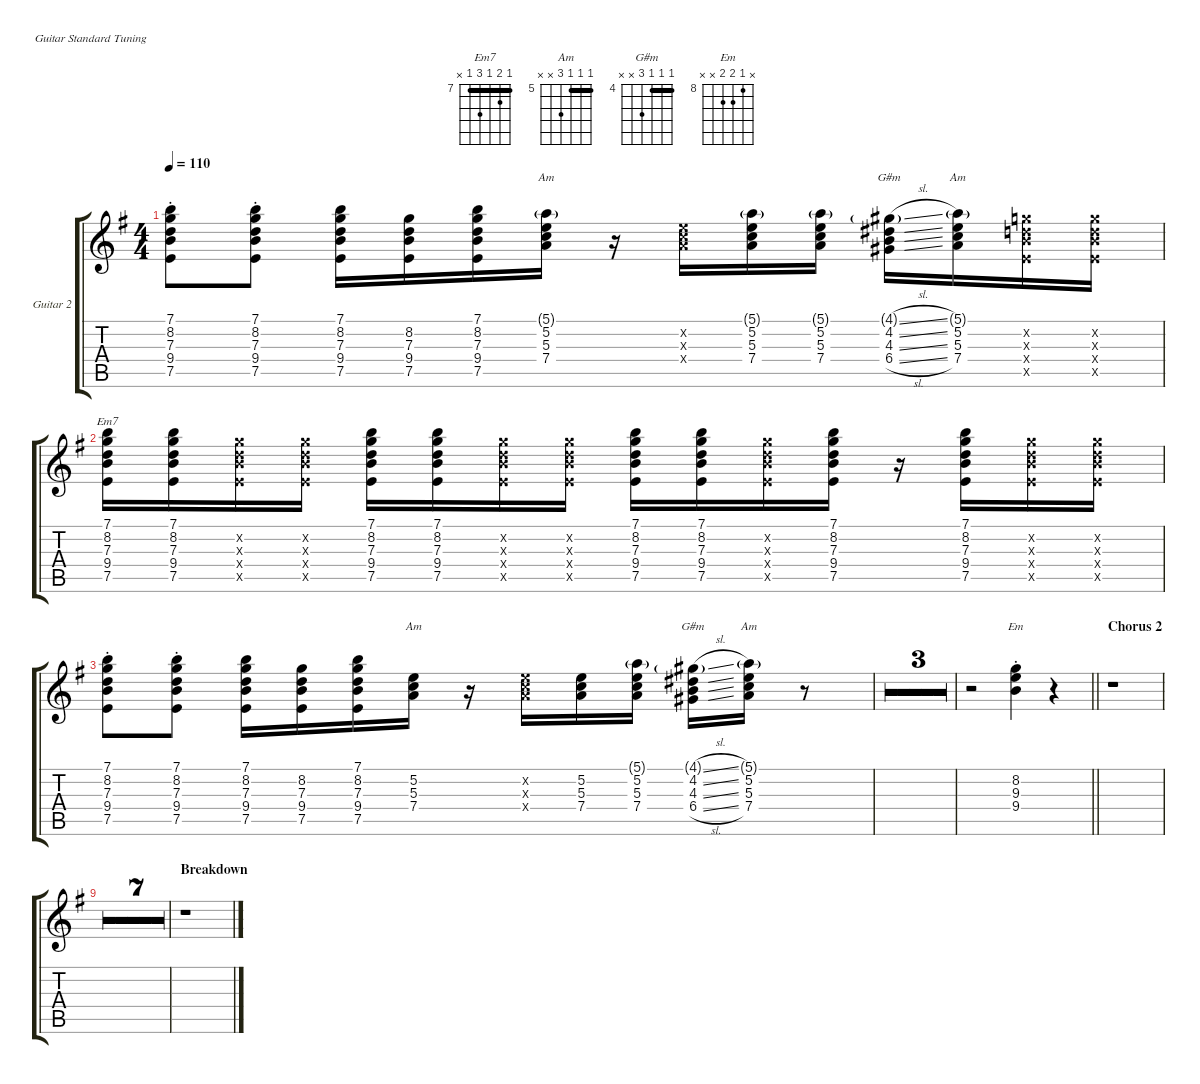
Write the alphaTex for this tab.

\defaultSystemsLayout 4
\hideDynamics
\bracketExtendMode groupsimilarinstruments
\useSystemSignSeparator
\multiBarRest
\multiTrackTrackNamePolicy allsystems
\firstSystemTrackNameMode fullname
\firstSystemTrackNameOrientation horizontal
\otherSystemsTrackNameOrientation horizontal
\defaultBarNumberDisplay FirstOfSystem
\track ("Guitar 2" "Gtr. 2") {multiBarRest instrument electricguitarclean}
\staff {score tabs}
\tuning (E4 B3 G3 D3 A2 E2)
\chord ("Em7" 7 8 7 9 7 x) {firstfret 7 barre (7 7)}
\chord ("Am" 5 5 5 7 x x) {firstfret 5 barre (5 5)}
\chord ("G#m" 4 4 4 6 x x) {firstfret 4 barre (4 4)}
\chord ("Em" x 8 9 9 x x) {firstfret 8}
\ts (4 4)
\tempo 110
\clef g2
\ks g
(7.5{st} 9.4{st} 7.3{st} 8.2{st} 7.1{st}).8{dy mp} (7.5{st} 9.4{st} 7.3{st} 8.2{st} 7.1{st}).8 (7.5 9.4 7.3 8.2 7.1).16 (7.5 9.4 7.3 8.2).16 (7.5 9.4 7.3 8.2 7.1).16 (5.2 5.3 7.4 5.1{g}).16{ch "Am"} r.16 (5.2{x} 5.3{x} 7.4{x}).16 (7.4 5.3 5.2 5.1{g}).16 (5.2 5.3 7.4 5.1{g}).16 (4.2{sl} 4.3{sl} 6.4{sl} 4.1{sl g}).16{ch "G#m"} (5.2 5.3 7.4 5.1{g}).16{ch "Am"} (7.5{x} 9.4{x} 7.3{x} 8.2{x}).16 (7.5{x} 9.4{x} 7.3{x} 8.2{x}).16 |
(7.5 9.4 7.3 8.2 7.1).16{ch "Em7"} (7.5 9.4 7.3 8.2 7.1).16 (7.5{x} 9.4{x} 7.3{x} 8.2{x}).16 (7.5{x} 9.4{x} 7.3{x} 8.2{x}).16 (7.5 9.4 7.3 8.2 7.1).16 (7.5 9.4 7.3 8.2 7.1).16 (7.5{x} 9.4{x} 7.3{x} 8.2{x}).16 (7.5{x} 9.4{x} 7.3{x} 8.2{x}).16 (7.5 9.4 7.3 8.2 7.1).16 (7.5 9.4 7.3 8.2 7.1).16 (7.5{x} 9.4{x} 7.3{x} 8.2{x}).16 (7.5 9.4 7.3 8.2 7.1).16 r.16 (7.5 9.4 7.3 8.2 7.1).16 (7.5{x} 9.4{x} 7.3{x} 8.2{x}).16 (7.5{x} 9.4{x} 7.3{x} 8.2{x}).16 |
(7.5{st} 9.4{st} 7.3{st} 8.2{st} 7.1{st}).8 (7.5{st} 9.4{st} 7.3{st} 8.2{st} 7.1{st}).8 (7.5 9.4 7.3 8.2 7.1).16 (7.5 9.4 7.3 8.2).16 (7.5 9.4 7.3 8.2 7.1).16 (5.2 5.3 7.4).16{ch "Am"} r.16 (5.2{x} 5.3{x} 7.4{x}).16 (7.4 5.3 5.2).16 (5.2 5.3 7.4 5.1{g}).16 (4.2{sl} 4.3{sl} 6.4{sl} 4.1{sl g}).16{ch "G#m"} (5.2 5.3 7.4 5.1{g}).16{ch "Am"} r.8 |
r.1 |
r.1 |
r.1 |
\barLineRight lightlight
r.2 (8.2{st} 9.3{st} 9.4{st}).4{ch "Em"} r.4 |
\section ("" "Chorus 2")
r.1 |
r.1 |
r.1 |
r.1 |
r.1 |
r.1 |
r.1 |
\barLineRight lightlight
r.1 |
\section ("" "Breakdown")
r.1
